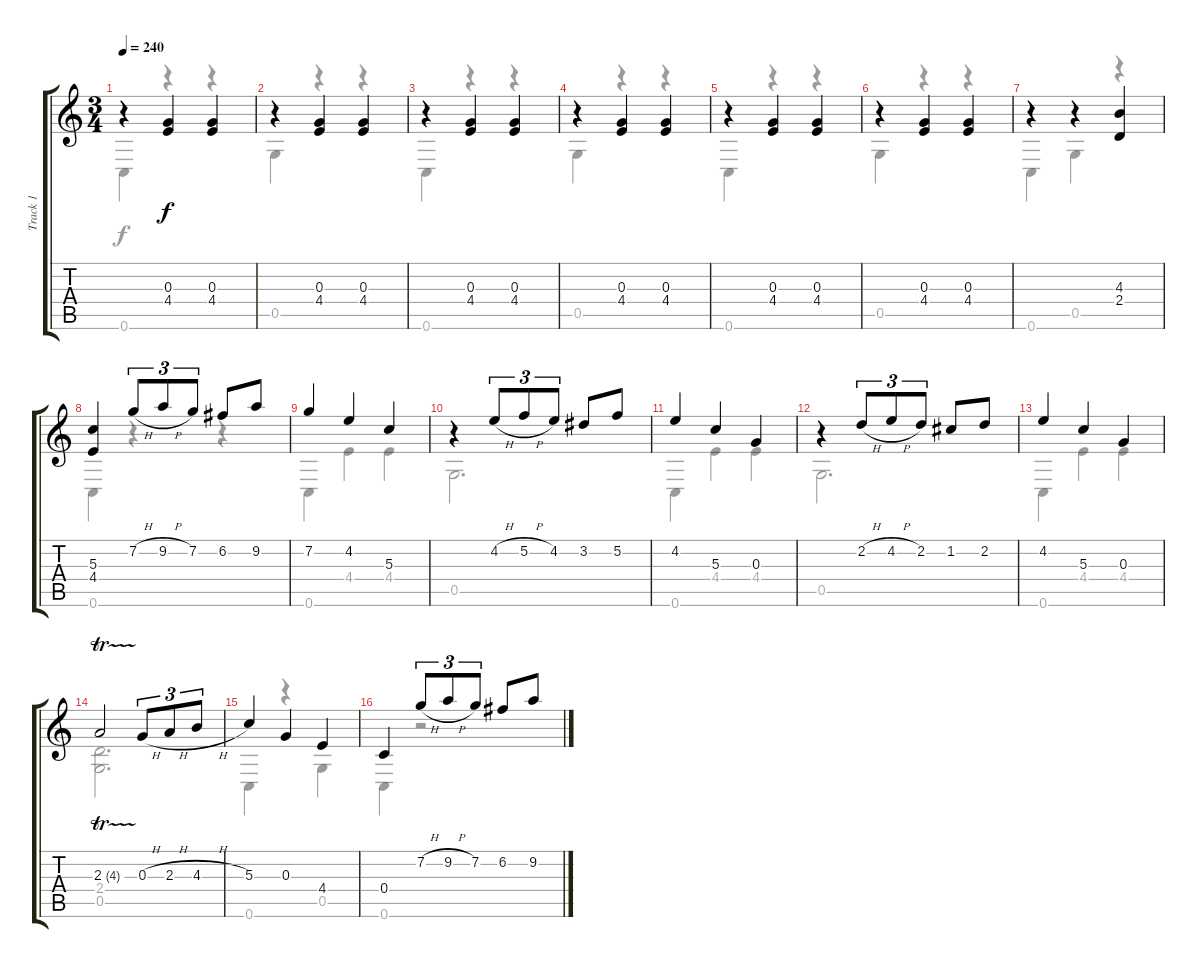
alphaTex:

\track ("Track 1" "Track 1") {instrument acousticguitarsteel}
\staff {score tabs}
\tuning (E4 C4 G3 C3 G2 C2) {hide}
\voice
\ts (3 4)
\tempo 240
\clef g2
\ks c
r.4{dy f instrument acousticguitarsteel} (0.3 4.4).4 (0.3 4.4).4 |
r.4 (0.3 4.4).4 (0.3 4.4).4 |
r.4 (0.3 4.4).4 (0.3 4.4).4 |
r.4 (0.3 4.4).4 (0.3 4.4).4 |
r.4 (0.3 4.4).4 (0.3 4.4).4 |
r.4 (0.3 4.4).4 (0.3 4.4).4 |
r.4 r.4 (4.3 2.4).4 |
(5.3 4.4).4 7.2{h}.8{tu (3 2)} 9.2{h}.8{tu (3 2)} 7.2.8{tu (3 2)} 6.2.8 9.2.8 |
7.2.4 4.2.4 5.3.4 |
r.4 4.2{h}.8{tu (3 2)} 5.2{h}.8{tu (3 2)} 4.2.8{tu (3 2)} 3.2.8 5.2.8 |
4.2.4 5.3.4 0.3.4 |
r.4 2.2{h}.8{tu (3 2)} 4.2{h}.8{tu (3 2)} 2.2.8{tu (3 2)} 1.2.8 2.2.8 |
4.2.4 5.3.4 0.3.4 |
2.3{tr (4 16)}.2 0.3{h}.8{tu (3 2)} 2.3{h}.8{tu (3 2)} 4.3{h}.8{tu (3 2)} |
5.3.4 0.3.4 4.4.4 |
0.4.4 7.2{h}.8{tu (3 2)} 9.2{h}.8{tu (3 2)} 7.2.8{tu (3 2)} 6.2.8 9.2.8
\voice
\clef g2
\ottava regular
\simile none
\ks c
0.6.4{dy f} r.4 r.4 |
0.5.4 r.4 r.4 |
0.6.4 r.4 r.4 |
0.5.4 r.4 r.4 |
0.6.4 r.4 r.4 |
0.5.4 r.4 r.4 |
0.6.4 0.5.4 r.4 |
0.6.4 r.4 r.4 |
0.6.4 4.4.4 4.4.4 |
0.5.2{d} |
0.6.4 4.4.4 4.4.4 |
0.5.2{d} |
0.6.4 4.4.4 4.4.4 |
(2.4 0.5).2{d} |
0.6.4 r.4 0.5.4 |
0.6.4 r.2
